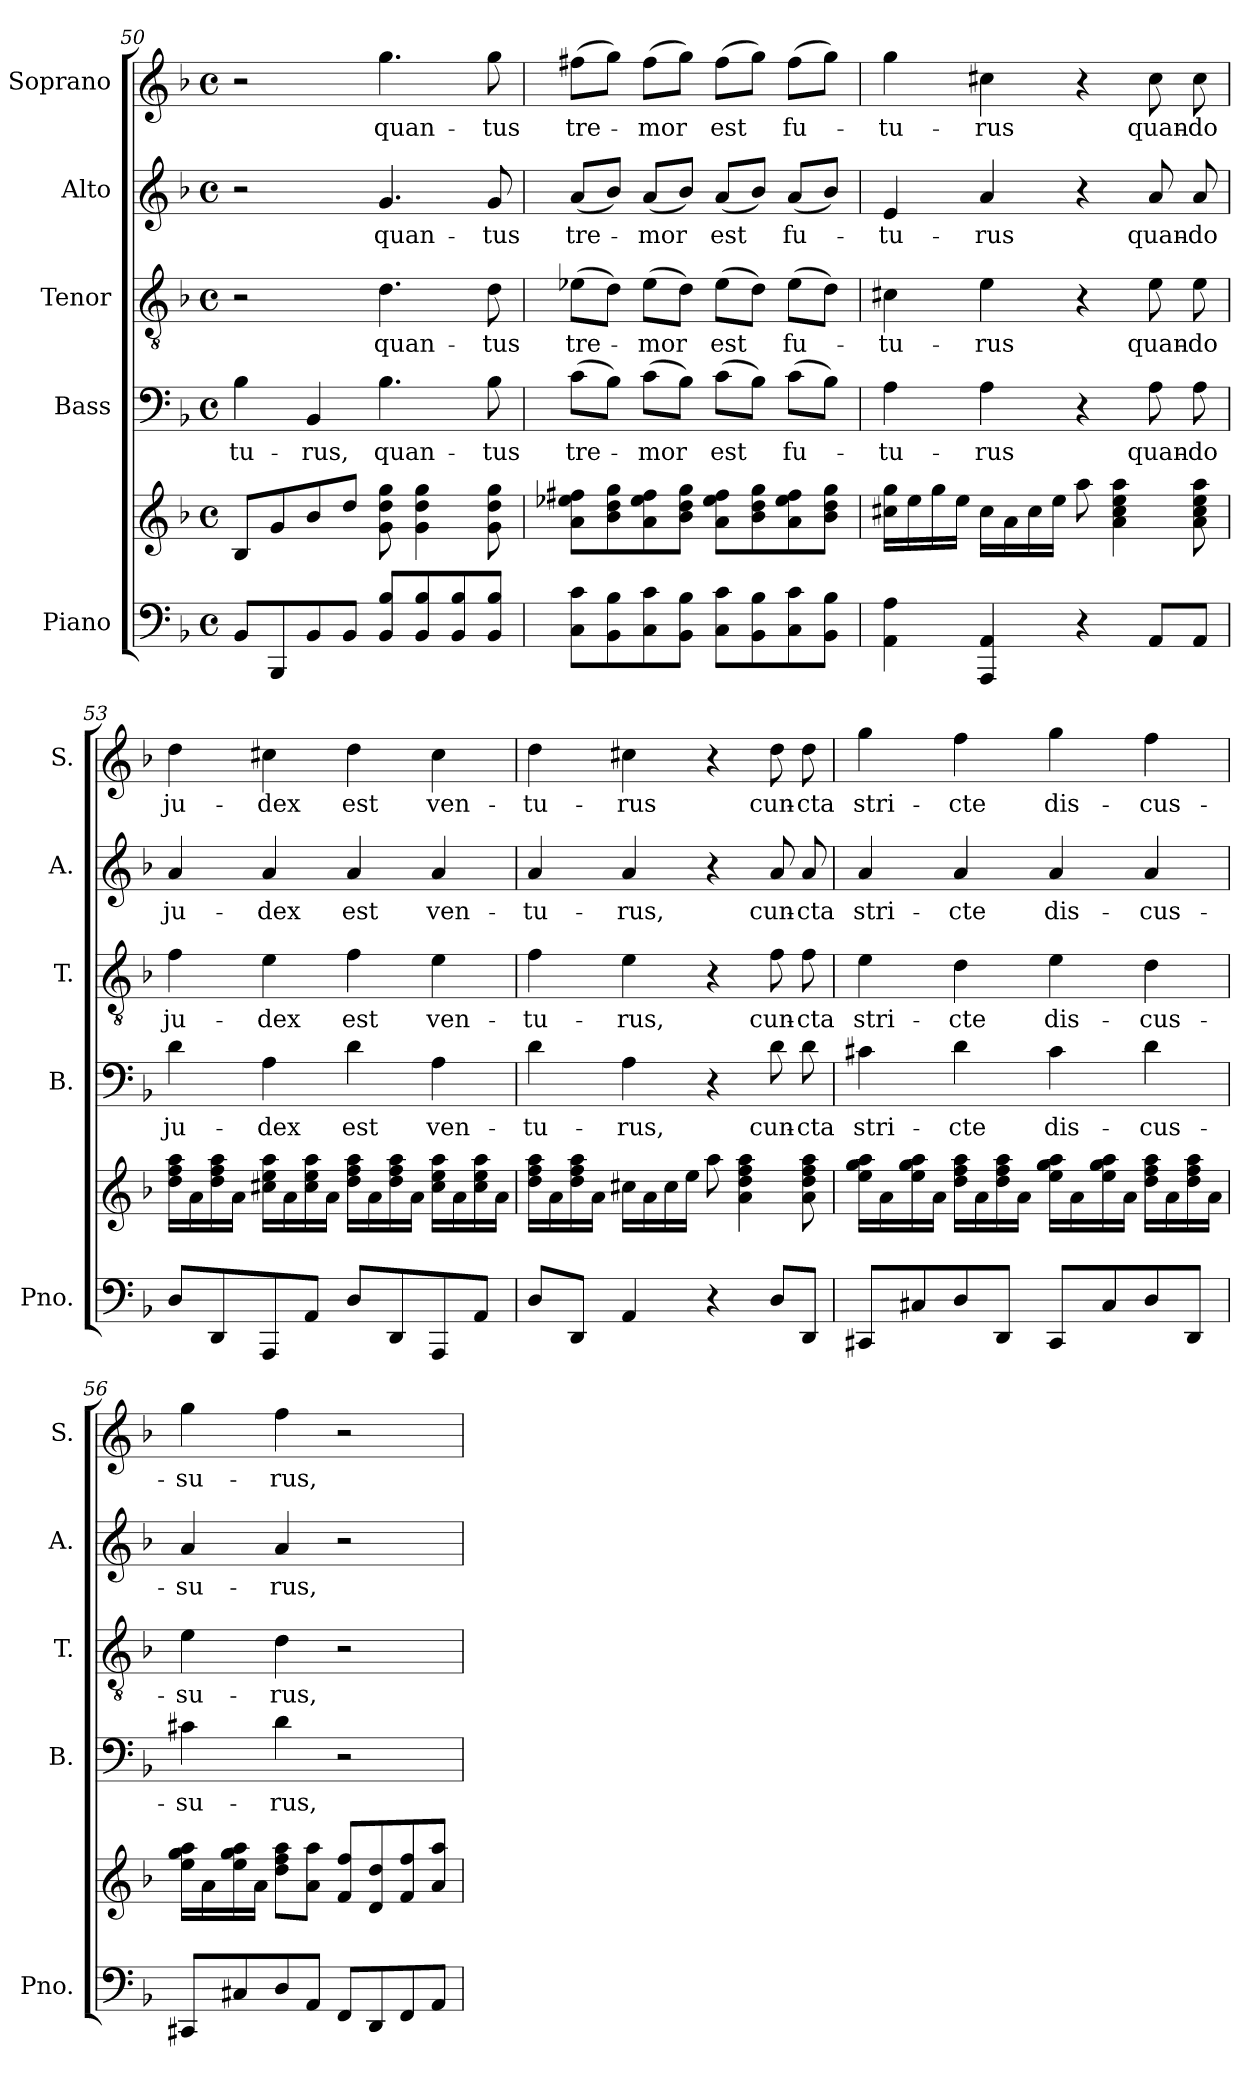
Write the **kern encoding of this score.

**kern	**kern	**kern	**text	**kern	**text	**kern	**text	**kern	**text
*part5	*part5	*part4	*part4	*part3	*part3	*part2	*part2	*part1	*part1
*staff6	*staff5	*staff4	*staff4	*staff3	*staff3	*staff2	*staff2	*staff1	*staff1
*I"Piano	*	*I"Bass	*	*I"Tenor	*	*I"Alto	*	*I"Soprano	*
*I'Pno.	*	*I'B.	*	*I'T.	*	*I'A.	*	*I'S.	*
*clefF4	*clefG2	*clefF4	*	*clefGv2	*	*clefG2	*	*clefG2	*
*k[b-]	*k[b-]	*k[b-]	*	*k[b-]	*	*k[b-]	*	*k[b-]	*
*F:	*F:	*F:	*	*F:	*	*F:	*	*F:	*
*M4/4	*M4/4	*M4/4	*	*M4/4	*	*M4/4	*	*M4/4	*
*met(c)	*met(c)	*met(c)	*	*met(c)	*	*met(c)	*	*met(c)	*
=50	=50	=50	=50	=50	=50	=50	=50	=50	=50
!	!	!	!LO:LY:b	!	!	!	!	!	!
8BB-/L	8B-/L	4B-\	-tu-	2r	.	2r	.	2r	.
8BBB-/	8g/	.	.	.	.	.	.	.	.
!	!	!	!LO:LY:b	!	!	!	!	!	!
8BB-/	8b-/	4BB-/	-rus,	.	.	.	.	.	.
8BB-/J	8dd/J	.	.	.	.	.	.	.	.
!	!	!	!LO:LY:b	!	!LO:LY:b	!	!LO:LY:b	!	!LO:LY:b
8BB-/ 8B-/L	8g\ 8dd\ 8gg\	4.B-\	quan-	4.d\	quan-	4.g/	quan-	4.gg\	quan-
8BB-/ 8B-/	4g\ 4dd\ 4gg\	.	.	.	.	.	.	.	.
8BB-/ 8B-/	.	.	.	.	.	.	.	.	.
!	!	!	!LO:LY:b	!	!LO:LY:b	!	!LO:LY:b	!	!LO:LY:b
8BB-/ 8B-/J	8g\ 8dd\ 8gg\	8B-\	-tus	8d\	-tus	8g/	-tus	8gg\	-tus
!!LO:PB:g=z
=51	=51	=51	=51	=51	=51	=51	=51	=51	=51
!	!	!	!LO:LY:b	!	!LO:LY:b	!	!LO:LY:b	!	!LO:LY:b
8C\ 8c\L	8a\ 8ee-X\ 8ff#X\L	(>8c\L	tre-	(>8e-X\L	tre-	(<8a/L	tre-	(>8ff#X\L	tre-
8BB-\ 8B-\	8b-\ 8dd\ 8gg\	8B-\J)	.	8d\J)	.	8b-/J)	.	8gg\J)	.
!	!	!	!LO:LY:b	!	!LO:LY:b	!	!LO:LY:b	!	!LO:LY:b
8C\ 8c\	8a\ 8ee-\ 8ff#\	(>8c\L	-mor	(>8e-\L	-mor	(<8a/L	-mor	(>8ff#\L	-mor
8BB-\ 8B-\J	8b-\ 8dd\ 8gg\J	8B-\J)	.	8d\J)	.	8b-/J)	.	8gg\J)	.
!	!	!	!LO:LY:b	!	!LO:LY:b	!	!LO:LY:b	!	!LO:LY:b
8C\ 8c\L	8a\ 8ee-\ 8ff#\L	(>8c\L	est	(>8e-\L	est	(<8a/L	est	(>8ff#\L	est
8BB-\ 8B-\	8b-\ 8dd\ 8gg\	8B-\J)	.	8d\J)	.	8b-/J)	.	8gg\J)	.
!	!	!	!LO:LY:b	!	!LO:LY:b	!	!LO:LY:b	!	!LO:LY:b
8C\ 8c\	8a\ 8ee-\ 8ff#\	(>8c\L	fu-	(>8e-\L	fu-	(<8a/L	fu-	(>8ff#\L	fu-
8BB-\ 8B-\J	8b-\ 8dd\ 8gg\J	8B-\J)	.	8d\J)	.	8b-/J)	.	8gg\J)	.
=52	=52	=52	=52	=52	=52	=52	=52	=52	=52
!	!	!	!LO:LY:b	!	!LO:LY:b	!	!LO:LY:b	!	!LO:LY:b
4AA\ 4A\	16cc#X\ 16gg\LL	4A\	-tu-	4c#X\	-tu-	4e/	-tu-	4gg\	-tu-
.	16ee\	.	.	.	.	.	.	.	.
.	16gg\	.	.	.	.	.	.	.	.
.	16ee\JJ	.	.	.	.	.	.	.	.
!	!	!	!LO:LY:b	!	!LO:LY:b	!	!LO:LY:b	!	!LO:LY:b
4AAA/ 4AA/	16cc#\LL	4A\	-rus	4e\	-rus	4a/	-rus	4cc#X\	-rus
.	16a\	.	.	.	.	.	.	.	.
.	16cc#\	.	.	.	.	.	.	.	.
.	16ee\JJ	.	.	.	.	.	.	.	.
4r	8aa\	4r	.	4r	.	4r	.	4r	.
.	4a\ 4cc#\ 4ee\ 4aa\	.	.	.	.	.	.	.	.
!	!	!	!LO:LY:b	!	!LO:LY:b	!	!LO:LY:b	!	!LO:LY:b
8AA/L	.	8A\	quan-	8e\	quan-	8a/	quan-	8cc#\	quan-
!	!	!	!LO:LY:b	!	!LO:LY:b	!	!LO:LY:b	!	!LO:LY:b
8AA/J	8a\ 8cc#\ 8ee\ 8aa\	8A\	-do	8e\	-do	8a/	-do	8cc#\	-do
=53	=53	=53	=53	=53	=53	=53	=53	=53	=53
!	!	!	!LO:LY:b	!	!LO:LY:b	!	!LO:LY:b	!	!LO:LY:b
8D/L	16dd\ 16ff\ 16aa\LL	4d\	ju-	4f\	ju-	4a/	ju-	4dd\	ju-
.	16a\	.	.	.	.	.	.	.	.
8DD/	16dd\ 16ff\ 16aa\	.	.	.	.	.	.	.	.
.	16a\JJ	.	.	.	.	.	.	.	.
!	!	!	!LO:LY:b	!	!LO:LY:b	!	!LO:LY:b	!	!LO:LY:b
8AAA/	16cc#X\ 16ee\ 16aa\LL	4A\	-dex	4e\	-dex	4a/	-dex	4cc#X\	-dex
.	16a\	.	.	.	.	.	.	.	.
8AA/J	16cc#\ 16ee\ 16aa\	.	.	.	.	.	.	.	.
.	16a\JJ	.	.	.	.	.	.	.	.
!	!	!	!LO:LY:b	!	!LO:LY:b	!	!LO:LY:b	!	!LO:LY:b
8D/L	16dd\ 16ff\ 16aa\LL	4d\	est	4f\	est	4a/	est	4dd\	est
.	16a\	.	.	.	.	.	.	.	.
8DD/	16dd\ 16ff\ 16aa\	.	.	.	.	.	.	.	.
.	16a\JJ	.	.	.	.	.	.	.	.
!	!	!	!LO:LY:b	!	!LO:LY:b	!	!LO:LY:b	!	!LO:LY:b
8AAA/	16cc#\ 16ee\ 16aa\LL	4A\	ven-	4e\	ven-	4a/	ven-	4cc#\	ven-
.	16a\	.	.	.	.	.	.	.	.
8AA/J	16cc#\ 16ee\ 16aa\	.	.	.	.	.	.	.	.
.	16a\JJ	.	.	.	.	.	.	.	.
!!LO:LB:g=z
=54	=54	=54	=54	=54	=54	=54	=54	=54	=54
!	!	!	!LO:LY:b	!	!LO:LY:b	!	!LO:LY:b	!	!LO:LY:b
8D/L	16dd\ 16ff\ 16aa\LL	4d\	-tu-	4f\	-tu-	4a/	-tu-	4dd\	-tu-
.	16a\	.	.	.	.	.	.	.	.
8DD/J	16dd\ 16ff\ 16aa\	.	.	.	.	.	.	.	.
.	16a\JJ	.	.	.	.	.	.	.	.
!	!	!	!LO:LY:b	!	!LO:LY:b	!	!LO:LY:b	!	!LO:LY:b
4AA/	16cc#X\LL	4A\	-rus,	4e\	-rus,	4a/	-rus,	4cc#X\	-rus
.	16a\	.	.	.	.	.	.	.	.
.	16cc#\	.	.	.	.	.	.	.	.
.	16ee\JJ	.	.	.	.	.	.	.	.
4r	8aa\	4r	.	4r	.	4r	.	4r	.
.	4a\ 4dd\ 4ff\ 4aa\	.	.	.	.	.	.	.	.
!	!	!	!LO:LY:b	!	!LO:LY:b	!	!LO:LY:b	!	!LO:LY:b
8D/L	.	8d\	cun-	8f\	cun-	8a/	cun-	8dd\	cun-
!	!	!	!LO:LY:b	!	!LO:LY:b	!	!LO:LY:b	!	!LO:LY:b
8DD/J	8a\ 8dd\ 8ff\ 8aa\	8d\	-cta	8f\	-cta	8a/	-cta	8dd\	-cta
=55	=55	=55	=55	=55	=55	=55	=55	=55	=55
!	!	!	!LO:LY:b	!	!LO:LY:b	!	!LO:LY:b	!	!LO:LY:b
8CC#X/L	16ee\ 16gg\ 16aa\LL	4c#X\	stri-	4e\	stri-	4a/	stri-	4gg\	stri-
.	16a\	.	.	.	.	.	.	.	.
8C#X/	16ee\ 16gg\ 16aa\	.	.	.	.	.	.	.	.
.	16a\JJ	.	.	.	.	.	.	.	.
!	!	!	!LO:LY:b	!	!LO:LY:b	!	!LO:LY:b	!	!LO:LY:b
8D/	16dd\ 16ff\ 16aa\LL	4d\	-cte	4d\	-cte	4a/	-cte	4ff\	-cte
.	16a\	.	.	.	.	.	.	.	.
8DD/J	16dd\ 16ff\ 16aa\	.	.	.	.	.	.	.	.
.	16a\JJ	.	.	.	.	.	.	.	.
!	!	!	!LO:LY:b	!	!LO:LY:b	!	!LO:LY:b	!	!LO:LY:b
8CC#/L	16ee\ 16gg\ 16aa\LL	4c#\	dis-	4e\	dis-	4a/	dis-	4gg\	dis-
.	16a\	.	.	.	.	.	.	.	.
8C#/	16ee\ 16gg\ 16aa\	.	.	.	.	.	.	.	.
.	16a\JJ	.	.	.	.	.	.	.	.
!	!	!	!LO:LY:b	!	!LO:LY:b	!	!LO:LY:b	!	!LO:LY:b
8D/	16dd\ 16ff\ 16aa\LL	4d\	-cus-	4d\	-cus-	4a/	-cus-	4ff\	-cus-
.	16a\	.	.	.	.	.	.	.	.
8DD/J	16dd\ 16ff\ 16aa\	.	.	.	.	.	.	.	.
.	16a\JJ	.	.	.	.	.	.	.	.
=56	=56	=56	=56	=56	=56	=56	=56	=56	=56
!	!	!	!LO:LY:b	!	!LO:LY:b	!	!LO:LY:b	!	!LO:LY:b
8CC#X/L	16ee\ 16gg\ 16aa\LL	4c#X\	-su-	4e\	-su-	4a/	-su-	4gg\	-su-
.	16a\	.	.	.	.	.	.	.	.
8C#X/	16ee\ 16gg\ 16aa\	.	.	.	.	.	.	.	.
.	16a\JJ	.	.	.	.	.	.	.	.
!	!	!	!LO:LY:b	!	!LO:LY:b	!	!LO:LY:b	!	!LO:LY:b
8D/	8dd\ 8ff\ 8aa\L	4d\	-rus,	4d\	-rus,	4a/	-rus,	4ff\	-rus,
8AA/J	8a\ 8aa\J	.	.	.	.	.	.	.	.
8FF/L	8f/ 8ff/L	2r	.	2r	.	2r	.	2r	.
8DD/	8d/ 8dd/	.	.	.	.	.	.	.	.
8FF/	8f/ 8ff/	.	.	.	.	.	.	.	.
8AA/J	8a/ 8aa/J	.	.	.	.	.	.	.	.
=	=	=	=	=	=	=	=	=	=
*-	*-	*-	*-	*-	*-	*-	*-	*-	*-
